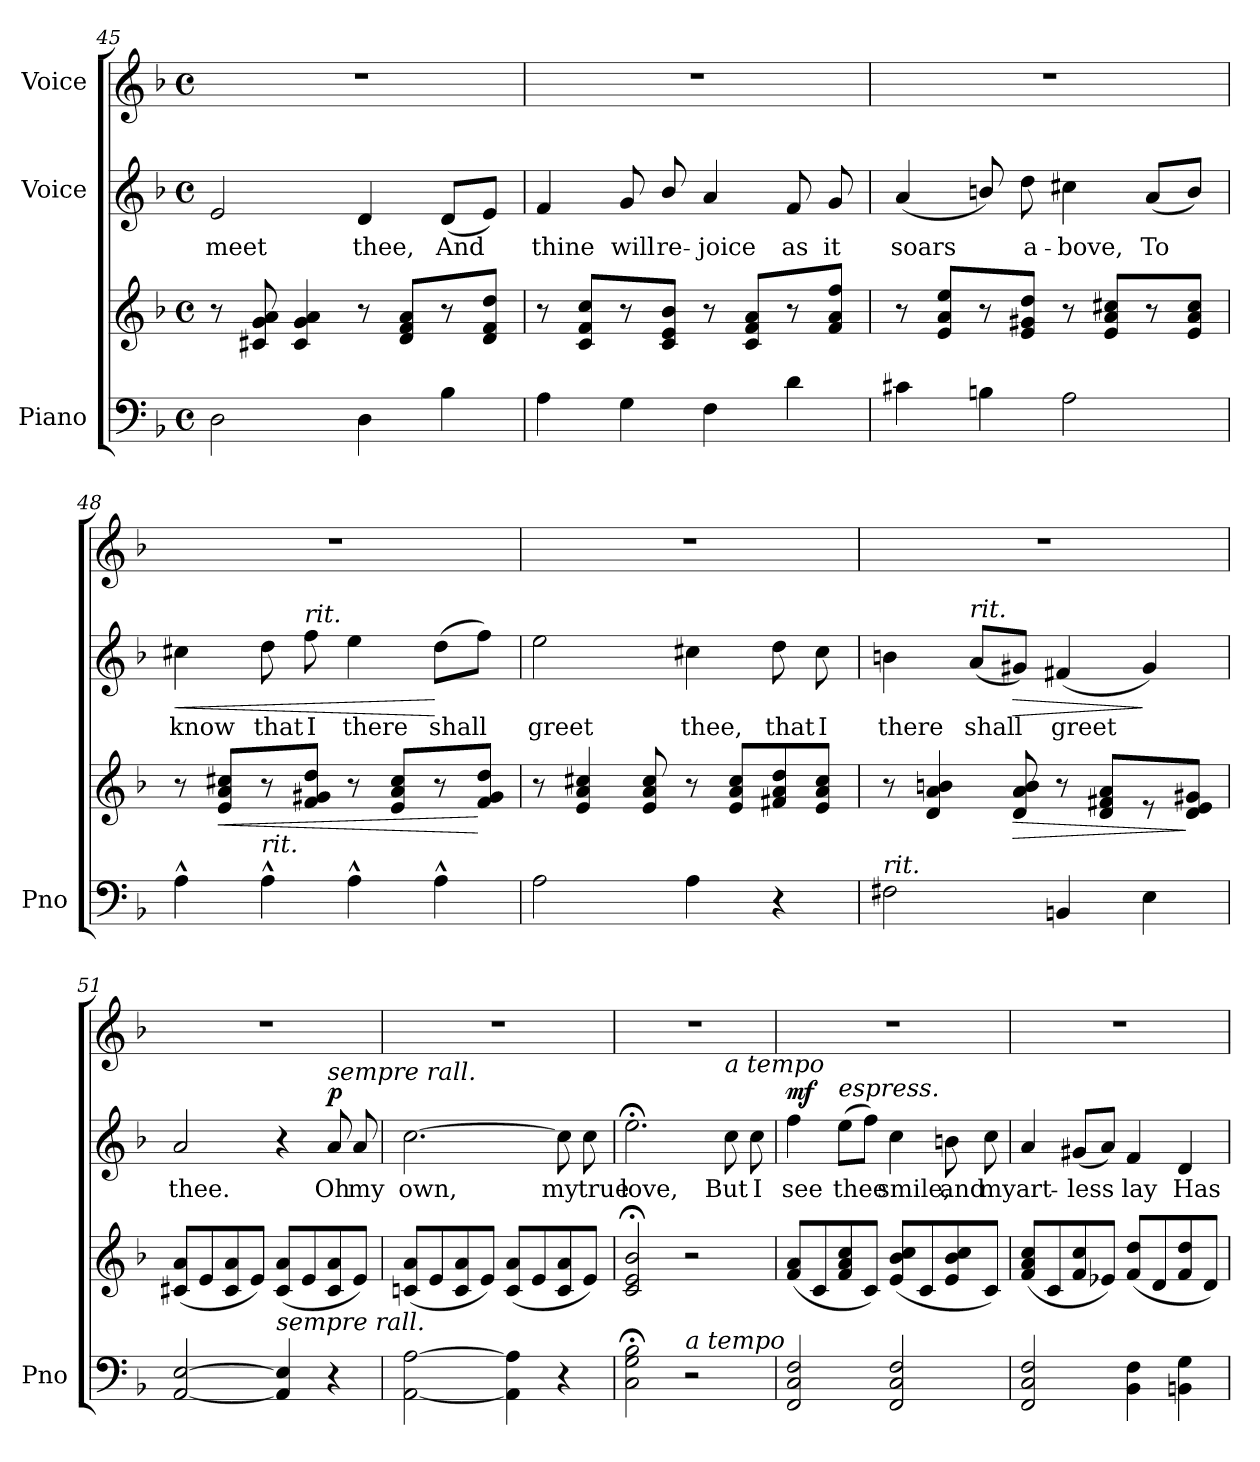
**kern	**kern	**dynam	**kern	**text	**dynam	**kern
*part3	*part3	*part3	*part2	*part2	*part2	*part1
*staff4	*staff3	*staff3/4	*staff2	*staff2	*staff2	*staff1
*I"Piano	*	*	*I"Voice	*	*	*I"Voice
*I'Pno	*	*	*	*	*	*
*clefF4	*clefG2	*	*clefG2	*	*	*clefG2
*k[b-]	*k[b-]	*	*k[b-]	*	*	*k[b-]
*M4/4	*M4/4	*	*M4/4	*	*	*M4/4
*met(c)	*met(c)	*	*met(c)	*	*	*met(c)
=45	=45	=45	=45	=45	=45	=45
2D\	8r	.	2e/	meet	.	1r
.	8c#X/ 8g/ 8a/	.	.	.	.	.
.	4c#/ 4g/ 4a/	.	.	.	.	.
4D\	8r	.	4d/	thee,	.	.
.	8d/ 8f/ 8a/L	.	.	.	.	.
4B-\	8r	.	(8d/L	And	.	.
.	8d/ 8f/ 8dd/J	.	8e/J)	.	.	.
=46	=46	=46	=46	=46	=46	=46
4A\	8r	.	4f/	thine	.	1r
.	8c/ 8f/ 8cc/L	.	.	.	.	.
4G\	8r	.	8g/	will	.	.
.	8c/ 8e/ 8b-/J	.	8b-/	re-	.	.
4F\	8r	.	4a/	-joice	.	.
.	8c/ 8f/ 8a/L	.	.	.	.	.
4d\	8r	.	8f/	as	.	.
.	8f/ 8a/ 8ff/J	.	8g/	it	.	.
=47	=47	=47	=47	=47	=47	=47
4c#X\	8r	.	(4a/	soars	.	1r
.	8e/ 8a/ 8ee/L	.	.	.	.	.
4Bn\	8r	.	8bn/)	.	.	.
.	8e/ 8g#X/ 8dd/J	.	8dd\	a-	.	.
2A\	8r	.	4cc#X\	-bove,	.	.
.	8e/ 8a/ 8cc#X/L	.	.	.	.	.
.	8r	.	(8a/L	To	.	.
.	8e/ 8a/ 8cc#/J	.	8b/J)	.	.	.
=48	=48	=48	=48	=48	=48	=48
!	!	!	!	!	!LO:HP:b	!
4A^^\	8r	.	4cc#X\	know	<	1r
!	!	!LO:HP:b	!	!	!	!
.	8e/ 8a/ 8cc#X/L	<	.	.	.	.
!LO:TX:i:t=rit.	!	!	!	!	!	!
4A^^\	8r	.	8dd\	that	.	.
!	!	!	!LO:TX:i:t=rit.	!	!	!
.	8f/ 8g#X/ 8dd/J	.	8ff\	I	.	.
4A^^\	8r	.	4ee\	there	.	.
.	8e/ 8a/ 8cc#/L	.	.	.	.	.
4A^^\	8r	.	(8dd\L	shall	[	.
.	8f/ 8g#/ 8dd/J	[	8ff\J)	.	.	.
=49	=49	=49	=49	=49	=49	=49
2A\	8r	.	2ee\	greet	.	1r
.	4e/ 4a/ 4cc#X/	.	.	.	.	.
.	8e/ 8a/ 8cc#/	.	.	.	.	.
4A\	8r	.	4cc#X\	thee,	.	.
.	8e/ 8a/ 8cc#/L	.	.	.	.	.
4r	8f#X/ 8a/ 8dd/	.	8dd\	that	.	.
.	8e/ 8a/ 8cc#/J	.	8cc#\	I	.	.
=50	=50	=50	=50	=50	=50	=50
!LO:TX:i:t=rit.	!	!	!	!	!	!
2F#X\	8r	.	4bn\	there	.	1r
.	4d/ 4a/ 4bn/	.	.	.	.	.
!	!	!	!LO:TX:i:t=rit.	!	!	!
.	.	.	(8a/L	shall	.	.
!	!	!LO:HP:b	!	!	!LO:HP:b	!
.	8d/ 8a/ 8b/	>	8g#X/J)	.	>	.
4BBn/	8r	.	(4f#X/	greet	.	.
.	8d/ 8f#X/ 8a/L	.	.	.	.	.
4E\	8r	.	4g#/)	.	]	.
.	8d/ 8e/ 8g#X/J	]	.	.	.	.
=51	=51	=51	=51	=51	=51	=51
[2AA/ [2E/	(8c#X/ 8a/L	.	2a/	thee.	.	1r
.	8e/	.	.	.	.	.
.	8c#/ 8a/	.	.	.	.	.
.	8e/J)	.	.	.	.	.
!LO:TX:i:t=sempre rall.	!	!	!	!	!	!
4AA/] 4E/]	(8c#/ 8a/L	.	4r	.	.	.
.	8e/	.	.	.	.	.
!	!	!	!LO:TX:i:t=sempre rall.	!	!	!
!	!	!	!	!	!LO:DY:a	!
4r	8c#/ 8a/	.	8a/	Oh	p	.
.	8e/J)	.	8a/	my	.	.
=52	=52	=52	=52	=52	=52	=52
[2AA\ [2A\	(8cn/ 8a/L	.	[2.cc\	own,	.	1r
.	8e/	.	.	.	.	.
.	8c/ 8a/	.	.	.	.	.
.	8e/J)	.	.	.	.	.
4AA\] 4A\]	(8c/ 8a/L	.	.	.	.	.
.	8e/	.	.	.	.	.
4r	8c/ 8a/	.	8cc\]	my	.	.
.	8e/J)	.	8cc\	true	.	.
=53	=53	=53	=53	=53	=53	=53
2C\;< 2G\;< 2B-\;<	2c/;< 2e/;< 2b-/;<	.	2.ee;<\	love,	.	1r
!LO:TX:i:t=a tempo	!	!	!	!	!	!
2r	2r	.	.	.	.	.
!	!	!	!LO:TX:i:t=a tempo	!	!	!
.	.	.	8cc\	But	.	.
.	.	.	8cc\	I	.	.
=54	=54	=54	=54	=54	=54	=54
!	!	!	!	!	!LO:DY:a	!
2FF/ 2C/ 2F/	(8f/ 8a/L	.	4ff\	see	mf	1r
.	8c/	.	.	.	.	.
!	!	!	!LO:TX:i:t=espress.	!	!	!
.	8f/ 8a/ 8cc/	.	(8ee\L	thee	.	.
.	8c/J)	.	8ff\J)	.	.	.
2FF/ 2C/ 2F/	(8e/ 8b-/ 8cc/L	.	4cc\	smile,	.	.
.	8c/	.	.	.	.	.
.	8e/ 8b-/ 8cc/	.	8bn\	and	.	.
.	8c/J)	.	8cc\	my	.	.
=55	=55	=55	=55	=55	=55	=55
2FF/ 2C/ 2F/	(8f/ 8a/ 8cc/L	.	4a/	art-	.	1r
.	8c/	.	.	.	.	.
.	8f/ 8cc/	.	(8g#X/L	-less	.	.
.	8e-X/J)	.	8a/J)	.	.	.
4BB-\ 4F\	(8f/ 8dd/L	.	4f/	lay	.	.
.	8d/	.	.	.	.	.
4BBn\ 4G\	8f/ 8dd/	.	4d/	Has	.	.
.	8d/J)	.	.	.	.	.
=	=	=	=	=	=	=
*-	*-	*-	*-	*-	*-	*-
